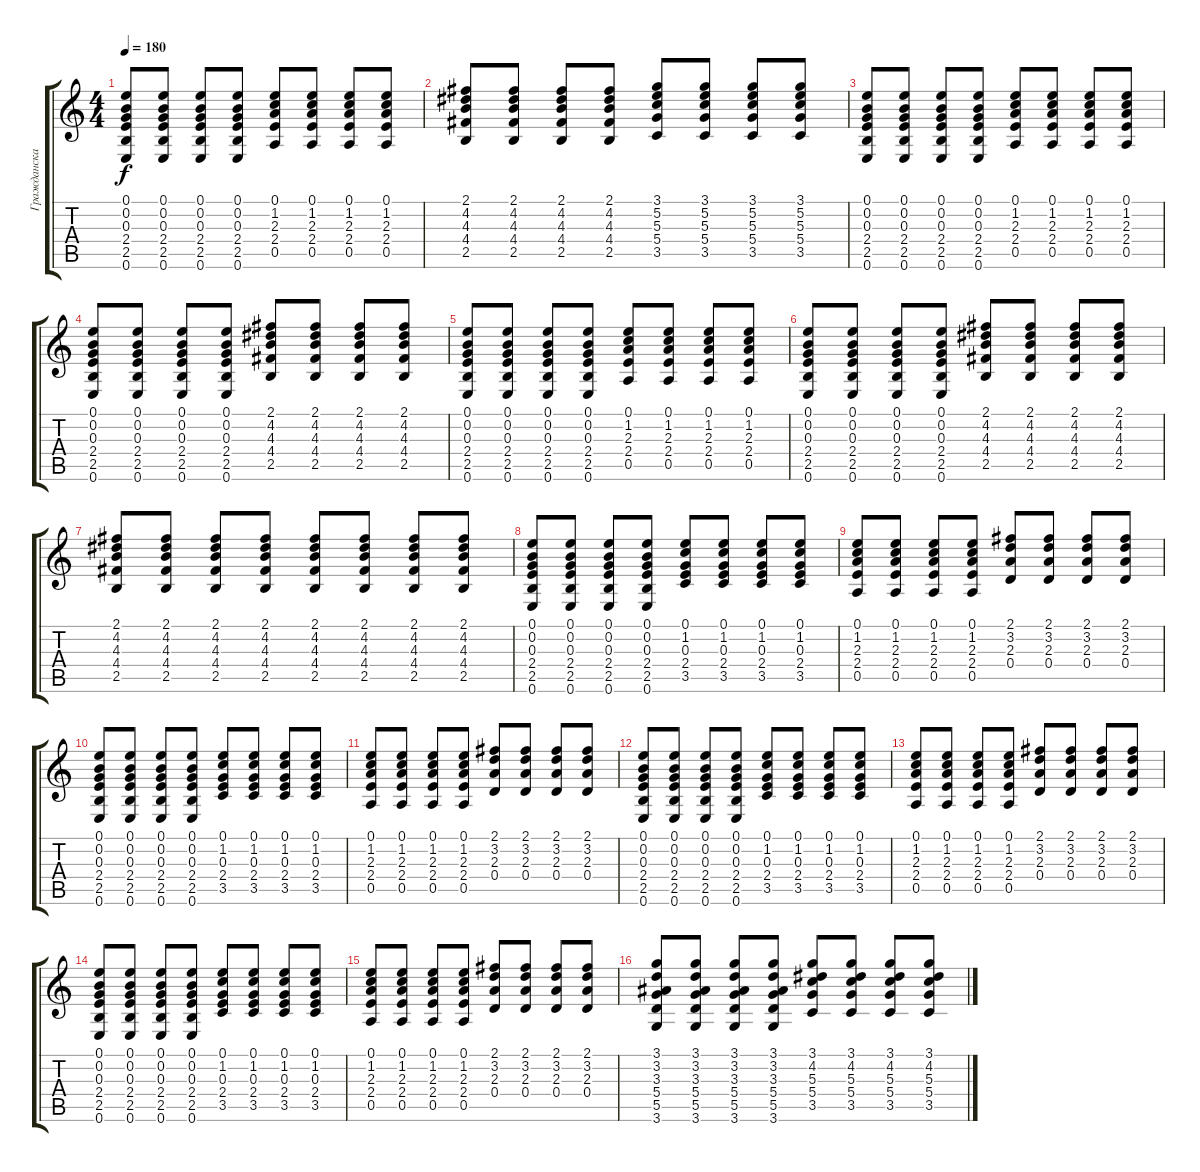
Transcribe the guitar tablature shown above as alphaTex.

\track ("Гражданская Оборона" "Гражданска") {instrument overdrivenguitar}
\staff {score tabs}
\tuning (E4 B3 G3 D3 A2 E2) {hide}
\ts (4 4)
\tempo 180
\clef g2
\ks c
(0.1 0.2 0.3 2.4 2.5 0.6).8{dy f} (0.1 0.2 0.3 2.4 2.5 0.6).8 (0.1 0.2 0.3 2.4 2.5 0.6).8 (0.1 0.2 0.3 2.4 2.5 0.6).8 (0.1 1.2 2.3 2.4 0.5).8 (0.1 1.2 2.3 2.4 0.5).8 (0.1 1.2 2.3 2.4 0.5).8 (0.1 1.2 2.3 2.4 0.5).8 |
(2.1 4.2 4.3 4.4 2.5).8 (2.1 4.2 4.3 4.4 2.5).8 (2.1 4.2 4.3 4.4 2.5).8 (2.1 4.2 4.3 4.4 2.5).8 (3.1 5.2 5.3 5.4 3.5).8 (3.1 5.2 5.3 5.4 3.5).8 (3.1 5.2 5.3 5.4 3.5).8 (3.1 5.2 5.3 5.4 3.5).8 |
(0.1 0.2 0.3 2.4 2.5 0.6).8 (0.1 0.2 0.3 2.4 2.5 0.6).8 (0.1 0.2 0.3 2.4 2.5 0.6).8 (0.1 0.2 0.3 2.4 2.5 0.6).8 (0.1 1.2 2.3 2.4 0.5).8 (0.1 1.2 2.3 2.4 0.5).8 (0.1 1.2 2.3 2.4 0.5).8 (0.1 1.2 2.3 2.4 0.5).8 |
(0.1 0.2 0.3 2.4 2.5 0.6).8 (0.1 0.2 0.3 2.4 2.5 0.6).8 (0.1 0.2 0.3 2.4 2.5 0.6).8 (0.1 0.2 0.3 2.4 2.5 0.6).8 (2.1 4.2 4.3 4.4 2.5).8 (2.1 4.2 4.3 4.4 2.5).8 (2.1 4.2 4.3 4.4 2.5).8 (2.1 4.2 4.3 4.4 2.5).8 |
(0.1 0.2 0.3 2.4 2.5 0.6).8 (0.1 0.2 0.3 2.4 2.5 0.6).8 (0.1 0.2 0.3 2.4 2.5 0.6).8 (0.1 0.2 0.3 2.4 2.5 0.6).8 (0.1 1.2 2.3 2.4 0.5).8 (0.1 1.2 2.3 2.4 0.5).8 (0.1 1.2 2.3 2.4 0.5).8 (0.1 1.2 2.3 2.4 0.5).8 |
(0.1 0.2 0.3 2.4 2.5 0.6).8 (0.1 0.2 0.3 2.4 2.5 0.6).8 (0.1 0.2 0.3 2.4 2.5 0.6).8 (0.1 0.2 0.3 2.4 2.5 0.6).8 (2.1 4.2 4.3 4.4 2.5).8 (2.1 4.2 4.3 4.4 2.5).8 (2.1 4.2 4.3 4.4 2.5).8 (2.1 4.2 4.3 4.4 2.5).8 |
(2.1 4.2 4.3 4.4 2.5).8 (2.1 4.2 4.3 4.4 2.5).8 (2.1 4.2 4.3 4.4 2.5).8 (2.1 4.2 4.3 4.4 2.5).8 (2.1 4.2 4.3 4.4 2.5).8 (2.1 4.2 4.3 4.4 2.5).8 (2.1 4.2 4.3 4.4 2.5).8 (2.1 4.2 4.3 4.4 2.5).8 |
(0.1 0.2 0.3 2.4 2.5 0.6).8 (0.1 0.2 0.3 2.4 2.5 0.6).8 (0.1 0.2 0.3 2.4 2.5 0.6).8 (0.1 0.2 0.3 2.4 2.5 0.6).8 (0.1 1.2 0.3 2.4 3.5).8 (0.1 1.2 0.3 2.4 3.5).8 (0.1 1.2 0.3 2.4 3.5).8 (0.1 1.2 0.3 2.4 3.5).8 |
(0.1 1.2 2.3 2.4 0.5).8 (0.1 1.2 2.3 2.4 0.5).8 (0.1 1.2 2.3 2.4 0.5).8 (0.1 1.2 2.3 2.4 0.5).8 (2.1 3.2 2.3 0.4).8 (2.1 3.2 2.3 0.4).8 (2.1 3.2 2.3 0.4).8 (2.1 3.2 2.3 0.4).8 |
(0.1 0.2 0.3 2.4 2.5 0.6).8 (0.1 0.2 0.3 2.4 2.5 0.6).8 (0.1 0.2 0.3 2.4 2.5 0.6).8 (0.1 0.2 0.3 2.4 2.5 0.6).8 (0.1 1.2 0.3 2.4 3.5).8 (0.1 1.2 0.3 2.4 3.5).8 (0.1 1.2 0.3 2.4 3.5).8 (0.1 1.2 0.3 2.4 3.5).8 |
(0.1 1.2 2.3 2.4 0.5).8 (0.1 1.2 2.3 2.4 0.5).8 (0.1 1.2 2.3 2.4 0.5).8 (0.1 1.2 2.3 2.4 0.5).8 (2.1 3.2 2.3 0.4).8 (2.1 3.2 2.3 0.4).8 (2.1 3.2 2.3 0.4).8 (2.1 3.2 2.3 0.4).8 |
(0.1 0.2 0.3 2.4 2.5 0.6).8 (0.1 0.2 0.3 2.4 2.5 0.6).8 (0.1 0.2 0.3 2.4 2.5 0.6).8 (0.1 0.2 0.3 2.4 2.5 0.6).8 (0.1 1.2 0.3 2.4 3.5).8 (0.1 1.2 0.3 2.4 3.5).8 (0.1 1.2 0.3 2.4 3.5).8 (0.1 1.2 0.3 2.4 3.5).8 |
(0.1 1.2 2.3 2.4 0.5).8 (0.1 1.2 2.3 2.4 0.5).8 (0.1 1.2 2.3 2.4 0.5).8 (0.1 1.2 2.3 2.4 0.5).8 (2.1 3.2 2.3 0.4).8 (2.1 3.2 2.3 0.4).8 (2.1 3.2 2.3 0.4).8 (2.1 3.2 2.3 0.4).8 |
(0.1 0.2 0.3 2.4 2.5 0.6).8 (0.1 0.2 0.3 2.4 2.5 0.6).8 (0.1 0.2 0.3 2.4 2.5 0.6).8 (0.1 0.2 0.3 2.4 2.5 0.6).8 (0.1 1.2 0.3 2.4 3.5).8 (0.1 1.2 0.3 2.4 3.5).8 (0.1 1.2 0.3 2.4 3.5).8 (0.1 1.2 0.3 2.4 3.5).8 |
(0.1 1.2 2.3 2.4 0.5).8 (0.1 1.2 2.3 2.4 0.5).8 (0.1 1.2 2.3 2.4 0.5).8 (0.1 1.2 2.3 2.4 0.5).8 (2.1 3.2 2.3 0.4).8 (2.1 3.2 2.3 0.4).8 (2.1 3.2 2.3 0.4).8 (2.1 3.2 2.3 0.4).8 |
(3.1 3.2 3.3 5.4 5.5 3.6).8 (3.1 3.2 3.3 5.4 5.5 3.6).8 (3.1 3.2 3.3 5.4 5.5 3.6).8 (3.1 3.2 3.3 5.4 5.5 3.6).8 (3.1 4.2 5.3 5.4 3.5).8 (3.1 4.2 5.3 5.4 3.5).8 (3.1 4.2 5.3 5.4 3.5).8 (3.1 4.2 5.3 5.4 3.5).8
